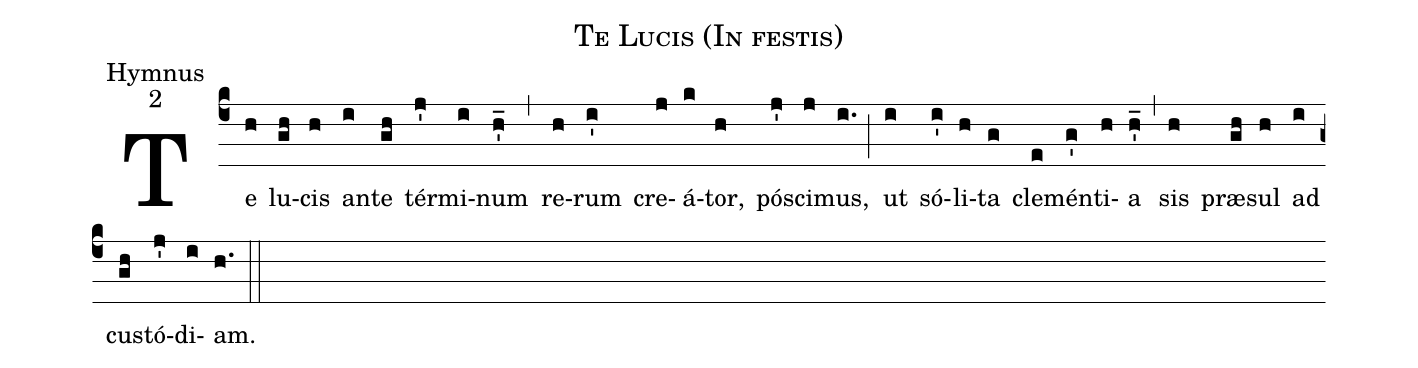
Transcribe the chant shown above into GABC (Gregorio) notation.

name:Te Lucis (In festis);
office-part:Hymnus;
mode:2;
%%
(c4) Te(h) lu(gh)cis(h) an(i)te(gh) tér(j')mi(i)num(h_') (,)
re(h)rum(i') cre(j)á(k)tor,(h) pós(j')ci(j)mus,(i.) (;)
ut(i) só(i')li(h)ta(g) cle(e)mén(g')ti(h)a(h_') (,)
sis(h) præ(gh)sul(h) ad(i) cus(gh)tó(j')di(i)am.(h.) (::)
